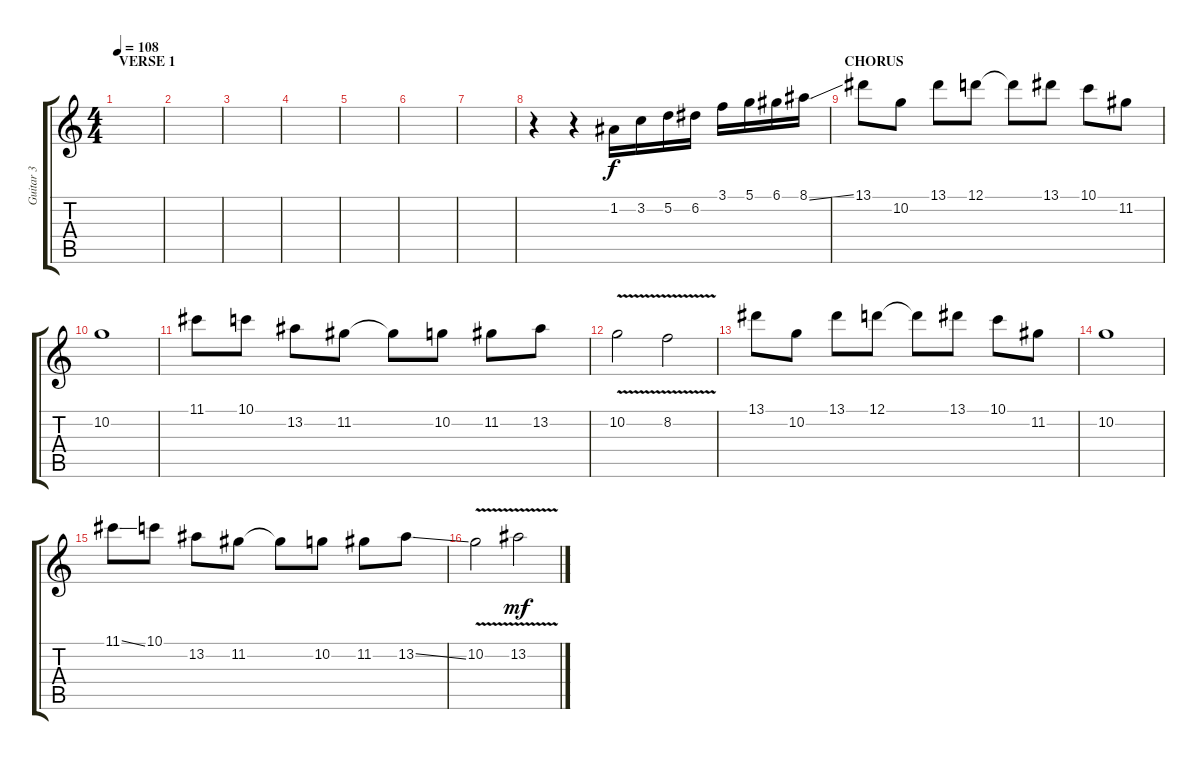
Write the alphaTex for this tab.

\track ("Guitar 3" "Guitar 3") {instrument overdrivenguitar}
\staff {score tabs}
\tuning (D4 A3 F3 C3 G2 C2) {hide}
\ts (4 4)
\section ("" "VERSE 1")
\tempo 108
\clef g2
\ks c
|
|
|
|
|
|
|
r.4 r.4 1.2.16 3.2.16 5.2.16 6.2.16 3.1.16 5.1.16 6.1.16 8.1{ss}.16 |
\section ("" "CHORUS")
13.1.8 10.2.8 13.1.8 12.1.8 12.1{t}.8 13.1.8 10.1.8 11.2.8 |
10.2.1 |
11.1.8 10.1.8 13.2.8 11.2.8 11.2{t}.8 10.2.8 11.2.8 13.2.8 |
10.2{v}.2 8.2{v}.2 |
13.1.8 10.2.8 13.1.8 12.1.8 12.1{t}.8 13.1.8 10.1.8 11.2.8 |
10.2.1 |
11.1{ss}.8 10.1.8 13.2.8 11.2.8 11.2{t}.8 10.2.8 11.2.8 13.2{ss}.8 |
10.2{v}.2 13.2{v}.2{dy mf}
